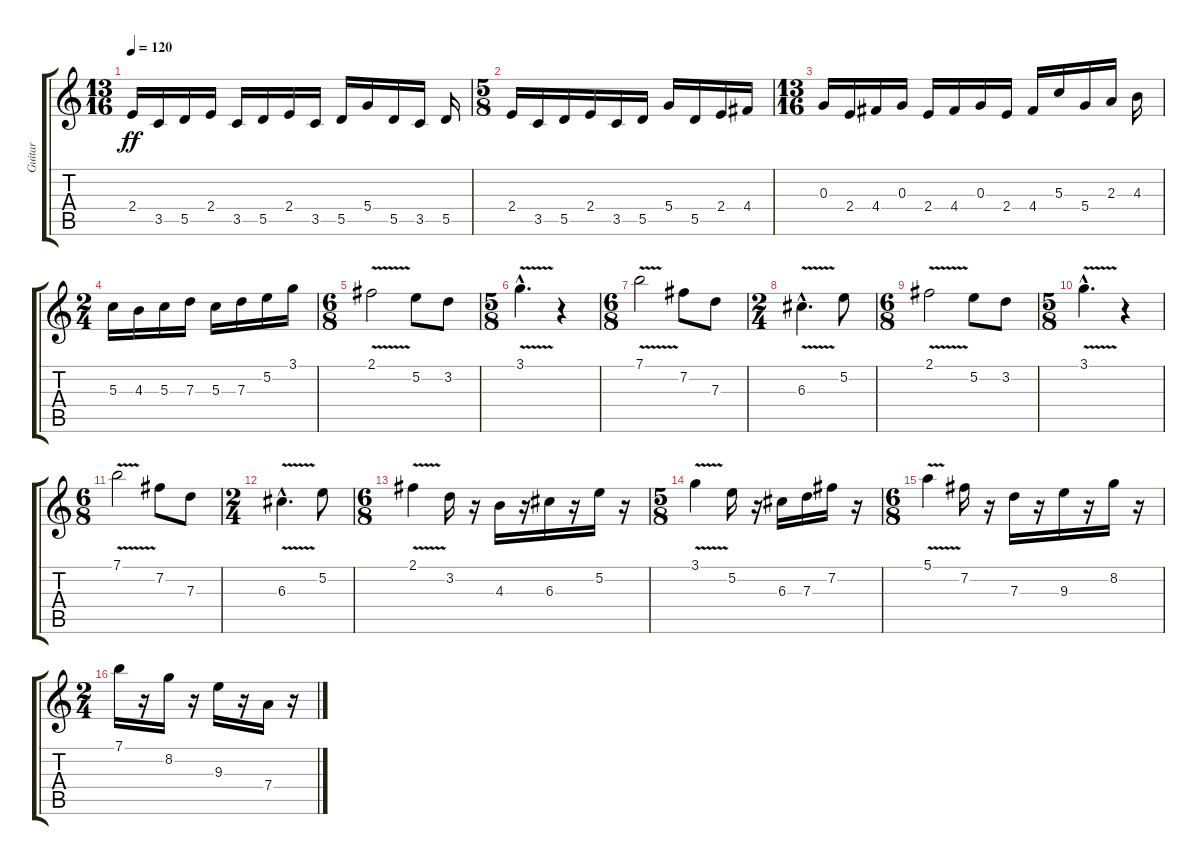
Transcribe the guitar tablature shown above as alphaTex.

\track ("Guitar" "Guitar") {instrument overdrivenguitar}
\staff {score tabs}
\tuning (E4 B3 G3 D3 A2 E2) {hide}
\ts (13 16)
\tempo 120
\clef g2
\ks c
2.4.16{dy ff instrument overdrivenguitar} 3.5.16 5.5.16 2.4.16 3.5.16 5.5.16 2.4.16 3.5.16 5.5.16 5.4.16 5.5.16 3.5.16 5.5.16 |
\ts (5 8)
2.4.16 3.5.16 5.5.16 2.4.16 3.5.16 5.5.16 5.4.16 5.5.16 2.4.16 4.4.16 |
\ts (13 16)
0.3.16 2.4.16 4.4.16 0.3.16 2.4.16 4.4.16 0.3.16 2.4.16 4.4.16 5.3.16 5.4.16 2.3.16 4.3.16 |
\ts (2 4)
5.3.16 4.3.16 5.3.16 7.3.16 5.3.16 7.3.16 5.2.16 3.1.16 |
\ts (6 8)
2.1{v}.2 5.2.8 3.2.8 |
\ts (5 8)
3.1{v hac}.4{d} r.4 |
\ts (6 8)
7.1{v}.2 7.2.8 7.3.8 |
\ts (2 4)
6.3{v hac}.4{d} 5.2.8 |
\ts (6 8)
2.1{v}.2 5.2.8 3.2.8 |
\ts (5 8)
3.1{v hac}.4{d} r.4 |
\ts (6 8)
7.1{v}.2 7.2.8 7.3.8 |
\ts (2 4)
6.3{v hac}.4{d} 5.2.8 |
\ts (6 8)
2.1{v}.4 3.2.16 r.16 4.3.16 r.16 6.3.16 r.16 5.2.16 r.16 |
\ts (5 8)
3.1{v}.4 5.2.16 r.16 6.3.16 7.3.16 7.2.16 r.16 |
\ts (6 8)
5.1{v}.4 7.2.16 r.16 7.3.16 r.16 9.3.16 r.16 8.2.16 r.16 |
\ts (2 4)
7.1.16 r.16 8.2.16 r.16 9.3.16 r.16 7.4.16 r.16
